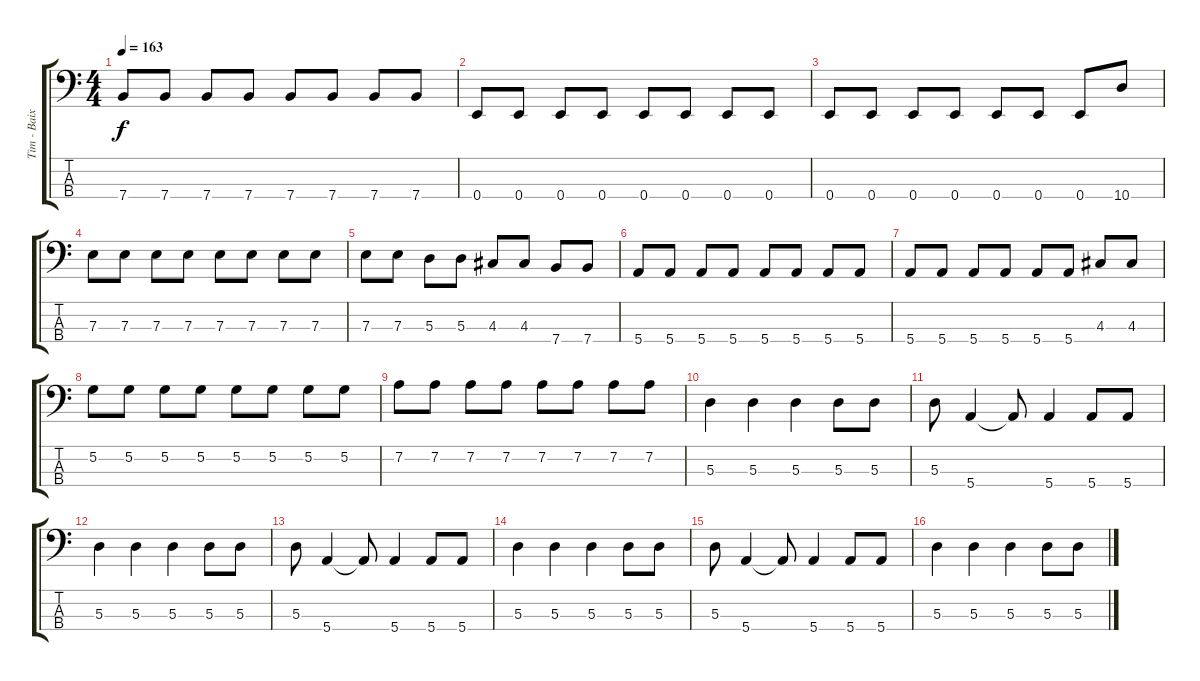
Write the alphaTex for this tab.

\track ("Tim - Baixo" "Tim - Baix") {instrument electricbasspick}
\staff {score tabs}
\tuning (G2 D2 A1 E1) {hide}
\ts (4 4)
\tempo 163
\clef f4
\ks c
7.4.8{dy f} 7.4.8 7.4.8 7.4.8 7.4.8 7.4.8 7.4.8 7.4.8 |
0.4.8 0.4.8 0.4.8 0.4.8 0.4.8 0.4.8 0.4.8 0.4.8 |
0.4.8 0.4.8 0.4.8 0.4.8 0.4.8 0.4.8 0.4.8 10.4.8 |
7.3.8 7.3.8 7.3.8 7.3.8 7.3.8 7.3.8 7.3.8 7.3.8 |
7.3.8 7.3.8 5.3.8 5.3.8 4.3.8 4.3.8 7.4.8 7.4.8 |
5.4.8 5.4.8 5.4.8 5.4.8 5.4.8 5.4.8 5.4.8 5.4.8 |
5.4.8 5.4.8 5.4.8 5.4.8 5.4.8 5.4.8 4.3.8 4.3.8 |
5.2.8 5.2.8 5.2.8 5.2.8 5.2.8 5.2.8 5.2.8 5.2.8 |
7.2.8 7.2.8 7.2.8 7.2.8 7.2.8 7.2.8 7.2.8 7.2.8 |
5.3.4 5.3.4 5.3.4 5.3.8 5.3.8 |
5.3.8 5.4.4 5.4{t}.8 5.4.4 5.4.8 5.4.8 |
5.3.4 5.3.4 5.3.4 5.3.8 5.3.8 |
5.3.8 5.4.4 5.4{t}.8 5.4.4 5.4.8 5.4.8 |
5.3.4 5.3.4 5.3.4 5.3.8 5.3.8 |
5.3.8 5.4.4 5.4{t}.8 5.4.4 5.4.8 5.4.8 |
5.3.4 5.3.4 5.3.4 5.3.8 5.3.8
